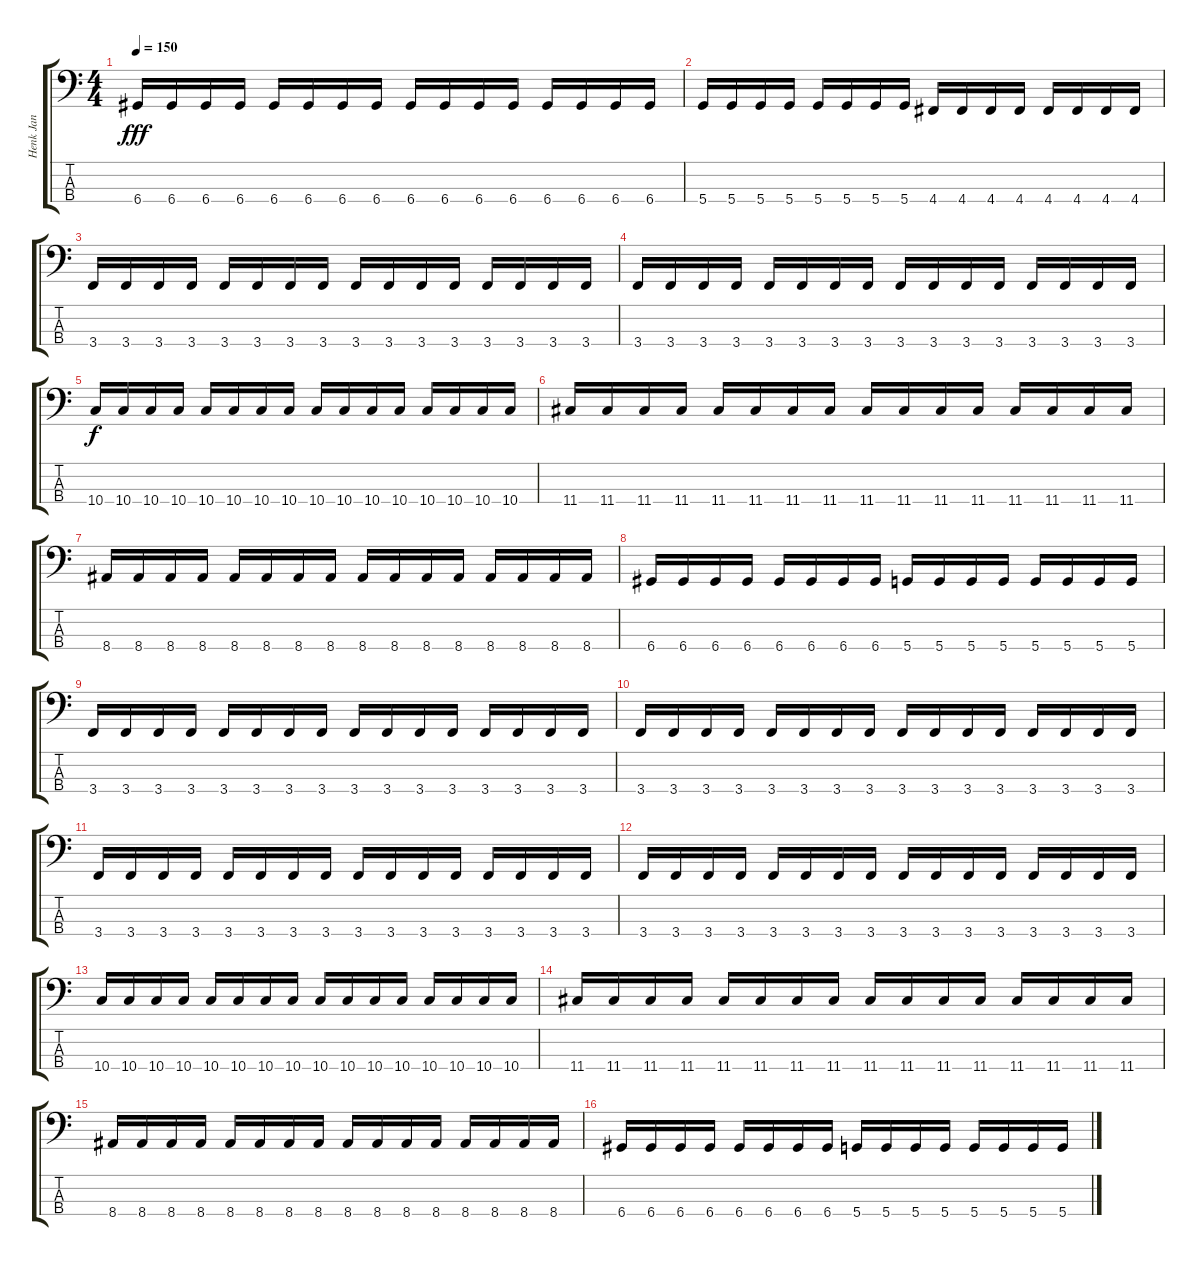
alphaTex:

\track ("Henk Jan" "Henk Jan") {instrument electricbassfinger}
\staff {score tabs}
\tuning (G2 D2 A1 D1) {hide}
\ts (4 4)
\tempo 150
\clef f4
\ks c
6.4.16{dy fff} 6.4.16 6.4.16 6.4.16 6.4.16 6.4.16 6.4.16 6.4.16 6.4.16 6.4.16 6.4.16 6.4.16 6.4.16 6.4.16 6.4.16 6.4.16 |
5.4.16 5.4.16 5.4.16 5.4.16 5.4.16 5.4.16 5.4.16 5.4.16 4.4.16 4.4.16 4.4.16 4.4.16 4.4.16 4.4.16 4.4.16 4.4.16 |
3.4.16 3.4.16 3.4.16 3.4.16 3.4.16 3.4.16 3.4.16 3.4.16 3.4.16 3.4.16 3.4.16 3.4.16 3.4.16 3.4.16 3.4.16 3.4.16 |
3.4.16 3.4.16 3.4.16 3.4.16 3.4.16 3.4.16 3.4.16 3.4.16 3.4.16 3.4.16 3.4.16 3.4.16 3.4.16 3.4.16 3.4.16 3.4.16 |
10.4.16{dy f} 10.4.16 10.4.16 10.4.16 10.4.16 10.4.16 10.4.16 10.4.16 10.4.16 10.4.16 10.4.16 10.4.16 10.4.16 10.4.16 10.4.16 10.4.16 |
11.4.16 11.4.16 11.4.16 11.4.16 11.4.16 11.4.16 11.4.16 11.4.16 11.4.16 11.4.16 11.4.16 11.4.16 11.4.16 11.4.16 11.4.16 11.4.16 |
8.4.16 8.4.16 8.4.16 8.4.16 8.4.16 8.4.16 8.4.16 8.4.16 8.4.16 8.4.16 8.4.16 8.4.16 8.4.16 8.4.16 8.4.16 8.4.16 |
6.4.16 6.4.16 6.4.16 6.4.16 6.4.16 6.4.16 6.4.16 6.4.16 5.4.16 5.4.16 5.4.16 5.4.16 5.4.16 5.4.16 5.4.16 5.4.16 |
3.4.16 3.4.16 3.4.16 3.4.16 3.4.16 3.4.16 3.4.16 3.4.16 3.4.16 3.4.16 3.4.16 3.4.16 3.4.16 3.4.16 3.4.16 3.4.16 |
3.4.16 3.4.16 3.4.16 3.4.16 3.4.16 3.4.16 3.4.16 3.4.16 3.4.16 3.4.16 3.4.16 3.4.16 3.4.16 3.4.16 3.4.16 3.4.16 |
3.4.16 3.4.16 3.4.16 3.4.16 3.4.16 3.4.16 3.4.16 3.4.16 3.4.16 3.4.16 3.4.16 3.4.16 3.4.16 3.4.16 3.4.16 3.4.16 |
3.4.16 3.4.16 3.4.16 3.4.16 3.4.16 3.4.16 3.4.16 3.4.16 3.4.16 3.4.16 3.4.16 3.4.16 3.4.16 3.4.16 3.4.16 3.4.16 |
10.4.16 10.4.16 10.4.16 10.4.16 10.4.16 10.4.16 10.4.16 10.4.16 10.4.16 10.4.16 10.4.16 10.4.16 10.4.16 10.4.16 10.4.16 10.4.16 |
11.4.16 11.4.16 11.4.16 11.4.16 11.4.16 11.4.16 11.4.16 11.4.16 11.4.16 11.4.16 11.4.16 11.4.16 11.4.16 11.4.16 11.4.16 11.4.16 |
8.4.16 8.4.16 8.4.16 8.4.16 8.4.16 8.4.16 8.4.16 8.4.16 8.4.16 8.4.16 8.4.16 8.4.16 8.4.16 8.4.16 8.4.16 8.4.16 |
6.4.16 6.4.16 6.4.16 6.4.16 6.4.16 6.4.16 6.4.16 6.4.16 5.4.16 5.4.16 5.4.16 5.4.16 5.4.16 5.4.16 5.4.16 5.4.16
